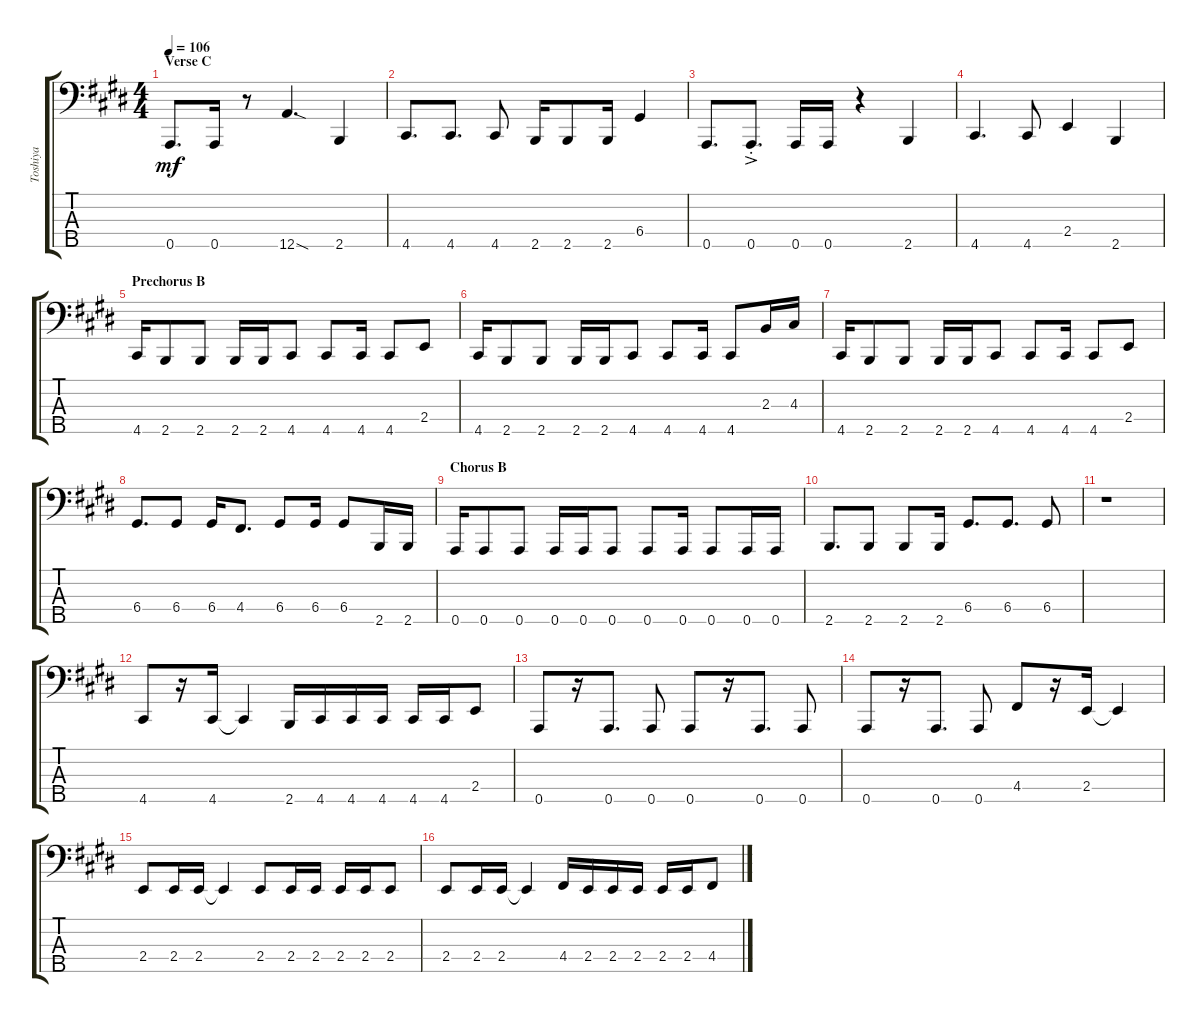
\track ("Toshiya" "Toshiya") {instrument electricbassfinger}
\staff {score tabs}
\tuning (G2 D2 A1 D1 A0) {hide}
\ts (4 4)
\section ("" "Verse C")
\tempo 106
\clef f4
\ks c#minor
0.5.8{d dy mf} 0.5.16 r.8 12.5{sod}.4{d} 2.5.4 |
4.5.8{d} 4.5.8{d} 4.5.8 2.5.16 2.5.8 2.5.16 6.4.4 |
0.5.8{d} 0.5{ac st}.8{d} 0.5.16 0.5.16 r.4 2.5.4 |
4.5.4{d} 4.5.8 2.4.4 2.5.4 |
\section ("" "Prechorus B")
4.5.16 2.5.8 2.5.8 2.5.16 2.5.16 4.5.8 4.5.8 4.5.16 4.5.8 2.4.8 |
4.5.16 2.5.8 2.5.8 2.5.16 2.5.16 4.5.8 4.5.8 4.5.16 4.5.8 2.3.16 4.3.16 |
4.5.16 2.5.8 2.5.8 2.5.16 2.5.16 4.5.8 4.5.8 4.5.16 4.5.8 2.4.8 |
6.4.8{d} 6.4.8 6.4.16 4.4.8{d} 6.4.8 6.4.16 6.4.8 2.5.16 2.5.16 |
\section ("" "Chorus B")
0.5.16 0.5.8 0.5.8 0.5.16 0.5.16 0.5.8 0.5.8 0.5.16 0.5.8 0.5.16 0.5.16 |
2.5.8{d} 2.5.8 2.5.8 2.5.16 6.4.8{d} 6.4.8{d} 6.4.8 |
r.1 |
4.5.8 r.16 4.5.16 4.5{t}.4 2.5.16 4.5.16 4.5.16 4.5.16 4.5.16 4.5.16 2.4.8 |
0.5.8 r.16 0.5.8{d} 0.5.8 0.5.8 r.16 0.5.8{d} 0.5.8 |
0.5.8 r.16 0.5.8{d} 0.5.8 4.4.8 r.16 2.4.16 2.4{t}.4 |
2.4.8 2.4.16 2.4.16 2.4{t}.4 2.4.8 2.4.16 2.4.16 2.4.16 2.4.16 2.4.8 |
2.4.8 2.4.16 2.4.16 2.4{t}.4 4.4.16 2.4.16 2.4.16 2.4.16 2.4.16 2.4.16 4.4.8
